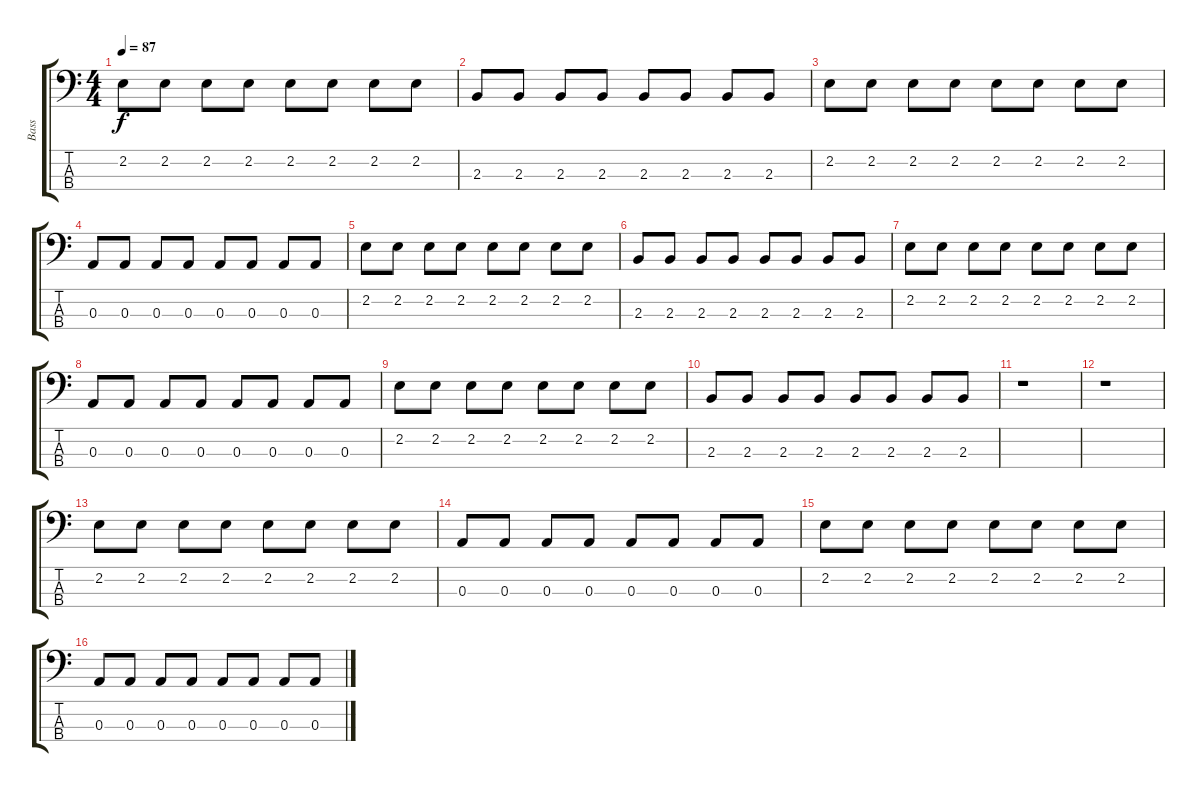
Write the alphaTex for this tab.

\track ("Bass" "Bass") {instrument electricbassfinger}
\staff {score tabs}
\tuning (G2 D2 A1 E1) {hide}
\ts (4 4)
\tempo 87
\clef f4
\ks c
2.2.8{dy f} 2.2.8 2.2.8 2.2.8 2.2.8 2.2.8 2.2.8 2.2.8 |
2.3.8 2.3.8 2.3.8 2.3.8 2.3.8 2.3.8 2.3.8 2.3.8 |
2.2.8 2.2.8 2.2.8 2.2.8 2.2.8 2.2.8 2.2.8 2.2.8 |
0.3.8 0.3.8 0.3.8 0.3.8 0.3.8 0.3.8 0.3.8 0.3.8 |
2.2.8 2.2.8 2.2.8 2.2.8 2.2.8 2.2.8 2.2.8 2.2.8 |
2.3.8 2.3.8 2.3.8 2.3.8 2.3.8 2.3.8 2.3.8 2.3.8 |
2.2.8 2.2.8 2.2.8 2.2.8 2.2.8 2.2.8 2.2.8 2.2.8 |
0.3.8 0.3.8 0.3.8 0.3.8 0.3.8 0.3.8 0.3.8 0.3.8 |
2.2.8 2.2.8 2.2.8 2.2.8 2.2.8 2.2.8 2.2.8 2.2.8 |
2.3.8 2.3.8 2.3.8 2.3.8 2.3.8 2.3.8 2.3.8 2.3.8 |
r.1 |
r.1 |
2.2.8 2.2.8 2.2.8 2.2.8 2.2.8 2.2.8 2.2.8 2.2.8 |
0.3.8 0.3.8 0.3.8 0.3.8 0.3.8 0.3.8 0.3.8 0.3.8 |
2.2.8 2.2.8 2.2.8 2.2.8 2.2.8 2.2.8 2.2.8 2.2.8 |
0.3.8 0.3.8 0.3.8 0.3.8 0.3.8 0.3.8 0.3.8 0.3.8
